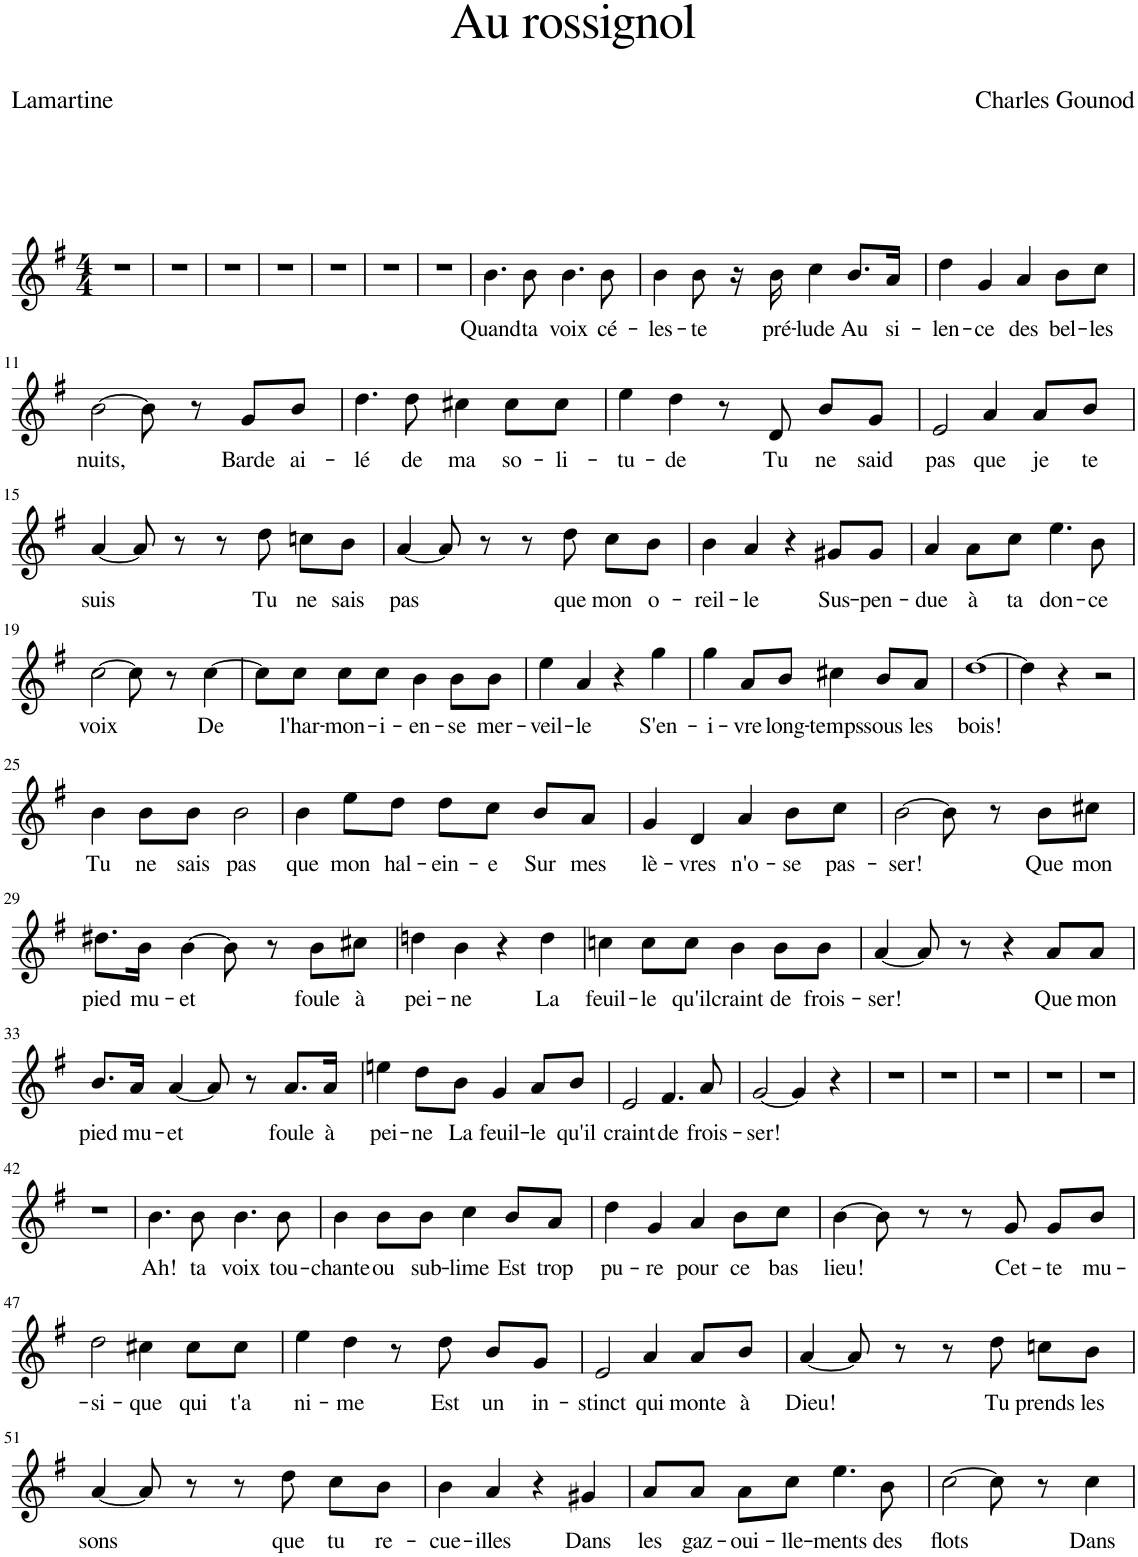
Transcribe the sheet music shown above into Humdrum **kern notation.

**kern	**text
*part1	*part1
*staff1	*staff1
*I"Piano	*
*I'Pno	*
*clefG2	*
*k[f#]	*
*M4/4	*
=1	=1
1r	.
=2	=2
1r	.
=3	=3
1r	.
=4	=4
1r	.
=5	=5
1r	.
=6	=6
1r	.
=7	=7
1r	.
=8	=8
!	!LO:LY:b
4.b\	Quand
!	!LO:LY:b
8b\	ta
!	!LO:LY:b
4.b\	voix
!	!LO:LY:b
8b\	cé-
=9	=9
!	!LO:LY:b
4b\	-les-
!	!LO:LY:b
8b\	-te
16r	.
!	!LO:LY:b
16b\	pré-
!	!LO:LY:b
4cc\	-lude
!	!LO:LY:b
8.b/L	Au
!	!LO:LY:b
16a/Jk	si-
=10	=10
!	!LO:LY:b
4dd\	-len-
!	!LO:LY:b
4g/	-ce
!	!LO:LY:b
4a/	des
!	!LO:LY:b
8b\L	bel-
!	!LO:LY:b
8cc\J	-les
!!LO:LB:g=z
=11	=11
!	!LO:LY:b
[2b\	nuits,
8b\]	.
8r	.
!	!LO:LY:b
8g/L	Barde
!	!LO:LY:b
8b/J	ai-
=12	=12
!	!LO:LY:b
4.dd\	-lé
!	!LO:LY:b
8dd\	de
!	!LO:LY:b
4cc#X\	ma
!	!LO:LY:b
8cc#\L	so-
!	!LO:LY:b
8cc#\J	-li-
=13	=13
!	!LO:LY:b
4ee\	-tu-
!	!LO:LY:b
4dd\	-de
8r	.
!	!LO:LY:b
8d/	Tu
!	!LO:LY:b
8b/L	ne
!	!LO:LY:b
8g/J	said
=14	=14
!	!LO:LY:b
2e/	pas
!	!LO:LY:b
4a/	que
!	!LO:LY:b
8a/L	je
!	!LO:LY:b
8b/J	te
!!LO:LB:g=z
=15	=15
!	!LO:LY:b
[4a/	suis
8a/]	.
8r	.
8r	.
!	!LO:LY:b
8dd\	Tu
!	!LO:LY:b
8ccn\L	ne
!	!LO:LY:b
8b\J	sais
=16	=16
!	!LO:LY:b
[4a/	pas
8a/]	.
8r	.
8r	.
!	!LO:LY:b
8dd\	que
!	!LO:LY:b
8cc\L	mon
!	!LO:LY:b
8b\J	o-
=17	=17
!	!LO:LY:b
4b\	-reil-
!	!LO:LY:b
4a/	-le
4r	.
!	!LO:LY:b
8g#X/L	Sus-
!	!LO:LY:b
8g#/J	-pen-
=18	=18
!	!LO:LY:b
4a/	-due
!	!LO:LY:b
8a\L	à
!	!LO:LY:b
8cc\J	ta
!	!LO:LY:b
4.ee\	don-
!	!LO:LY:b
8b\	-ce
!!LO:LB:g=z
=19	=19
!	!LO:LY:b
[2cc\	voix
8cc\]	.
8r	.
!	!LO:LY:b
[4cc\	De
=20	=20
8cc\L]	.
!	!LO:LY:b
8cc\J	l'har-
!	!LO:LY:b
8cc\L	-mon-
!	!LO:LY:b
8cc\J	-i-
!	!LO:LY:b
4b\	-en-
!	!LO:LY:b
8b\L	-se
!	!LO:LY:b
8b\J	mer-
=21	=21
!	!LO:LY:b
4ee\	-veil-
!	!LO:LY:b
4a/	-le
4r	.
!	!LO:LY:b
4gg\	S'en-
=22	=22
!	!LO:LY:b
4gg\	-i-
!	!LO:LY:b
8a/L	-vre
!	!LO:LY:b
8b/J	long-
!	!LO:LY:b
4cc#X\	-temps
!	!LO:LY:b
8b/L	sous
!	!LO:LY:b
8a/J	les
=23	=23
!	!LO:LY:b
[1dd	bois!
=24	=24
4dd\]	.
4r	.
2r	.
!!LO:LB:g=z
=25	=25
!	!LO:LY:b
4b\	Tu
!	!LO:LY:b
8b\L	ne
!	!LO:LY:b
8b\J	sais
!	!LO:LY:b
2b\	pas
=26	=26
!	!LO:LY:b
4b\	que
!	!LO:LY:b
8ee\L	mon
!	!LO:LY:b
8dd\J	hal-
!	!LO:LY:b
8dd\L	-ein-
!	!LO:LY:b
8cc\J	-e
!	!LO:LY:b
8b/L	Sur
!	!LO:LY:b
8a/J	mes
=27	=27
!	!LO:LY:b
4g/	lè-
!	!LO:LY:b
4d/	-vres
!	!LO:LY:b
4a/	n'o-
!	!LO:LY:b
8b\L	-se
!	!LO:LY:b
8cc\J	pas-
=28	=28
!	!LO:LY:b
[2b\	-ser!
8b\]	.
8r	.
!	!LO:LY:b
8b\L	Que
!	!LO:LY:b
8cc#X\J	mon
!!LO:LB:g=z
=29	=29
!	!LO:LY:b
8.dd#X\L	pied
!	!LO:LY:b
16b\Jk	mu-
!	!LO:LY:b
[4b\	-et
8b\]	.
8r	.
!	!LO:LY:b
8b\L	foule
!	!LO:LY:b
8cc#X\J	à
=30	=30
!	!LO:LY:b
4ddn\	pei-
!	!LO:LY:b
4b\	-ne
4r	.
!	!LO:LY:b
4dd\	La
=31	=31
!	!LO:LY:b
4ccn\	feuil-
!	!LO:LY:b
8cc\L	-le
!	!LO:LY:b
8cc\J	qu'il
!	!LO:LY:b
4b\	craint
!	!LO:LY:b
8b\L	de
!	!LO:LY:b
8b\J	frois-
=32	=32
!	!LO:LY:b
[4a/	-ser!
8a/]	.
8r	.
4r	.
!	!LO:LY:b
8a/L	Que
!	!LO:LY:b
8a/J	mon
!!LO:LB:g=z
=33	=33
!	!LO:LY:b
8.b/L	pied
!	!LO:LY:b
16a/Jk	mu-
!	!LO:LY:b
[4a/	-et
8a/]	.
8r	.
!	!LO:LY:b
8.a/L	foule
!	!LO:LY:b
16a/Jk	à
=34	=34
!	!LO:LY:b
4een\	pei-
!	!LO:LY:b
8dd\L	-ne
!	!LO:LY:b
8b\J	La
!	!LO:LY:b
4g/	feuil-
!	!LO:LY:b
8a/L	-le
!	!LO:LY:b
8b/J	qu'il
=35	=35
!	!LO:LY:b
2e/	craint
!	!LO:LY:b
4.f#/	de
!	!LO:LY:b
8a/	frois-
=36	=36
!	!LO:LY:b
[2g/	-ser!
4g/]	.
4r	.
=37	=37
1r	.
=38	=38
1r	.
=39	=39
1r	.
=40	=40
1r	.
=41	=41
1r	.
!!LO:LB:g=z
=42	=42
1r	.
=43	=43
!	!LO:LY:b
4.b\	Ah!
!	!LO:LY:b
8b\	ta
!	!LO:LY:b
4.b\	voix
!	!LO:LY:b
8b\	tou-
=44	=44
!	!LO:LY:b
4b\	-chante
!	!LO:LY:b
8b\L	ou
!	!LO:LY:b
8b\J	sub-
!	!LO:LY:b
4cc\	-lime
!	!LO:LY:b
8b/L	Est
!	!LO:LY:b
8a/J	trop
=45	=45
!	!LO:LY:b
4dd\	pu-
!	!LO:LY:b
4g/	-re
!	!LO:LY:b
4a/	pour
!	!LO:LY:b
8b\L	ce
!	!LO:LY:b
8cc\J	bas
=46	=46
!	!LO:LY:b
[4b\	lieu!
8b\]	.
8r	.
8r	.
!	!LO:LY:b
8g/	Cet-
!	!LO:LY:b
8g/L	-te
!	!LO:LY:b
8b/J	mu-
!!LO:LB:g=z
=47	=47
!	!LO:LY:b
2dd\	-si-
!	!LO:LY:b
4cc#X\	-que
!	!LO:LY:b
8cc#\L	qui
!	!LO:LY:b
8cc#\J	t'a
=48	=48
!	!LO:LY:b
4ee\	-ni-
!	!LO:LY:b
4dd\	-me
8r	.
!	!LO:LY:b
8dd\	Est
!	!LO:LY:b
8b/L	un
!	!LO:LY:b
8g/J	in-
=49	=49
!	!LO:LY:b
2e/	-stinct
!	!LO:LY:b
4a/	qui
!	!LO:LY:b
8a/L	monte
!	!LO:LY:b
8b/J	à
=50	=50
!	!LO:LY:b
[4a/	Dieu!
8a/]	.
8r	.
8r	.
!	!LO:LY:b
8dd\	Tu
!	!LO:LY:b
8ccn\L	prends
!	!LO:LY:b
8b\J	les
!!LO:LB:g=z
=51	=51
!	!LO:LY:b
[4a/	sons
8a/]	.
8r	.
8r	.
!	!LO:LY:b
8dd\	que
!	!LO:LY:b
8cc\L	tu
!	!LO:LY:b
8b\J	re-
=52	=52
!	!LO:LY:b
4b\	-cue-
!	!LO:LY:b
4a/	-illes
4r	.
!	!LO:LY:b
4g#X/	Dans
=53	=53
!	!LO:LY:b
8a/L	les
!	!LO:LY:b
8a/J	gaz-
!	!LO:LY:b
8a\L	-oui-
!	!LO:LY:b
8cc\J	-lle-
!	!LO:LY:b
4.ee\	-ments
!	!LO:LY:b
8b\	des
=54	=54
!	!LO:LY:b
[2cc\	flots
8cc\]	.
8r	.
!	!LO:LY:b
4cc\	Dans
=	=
*-	*-
